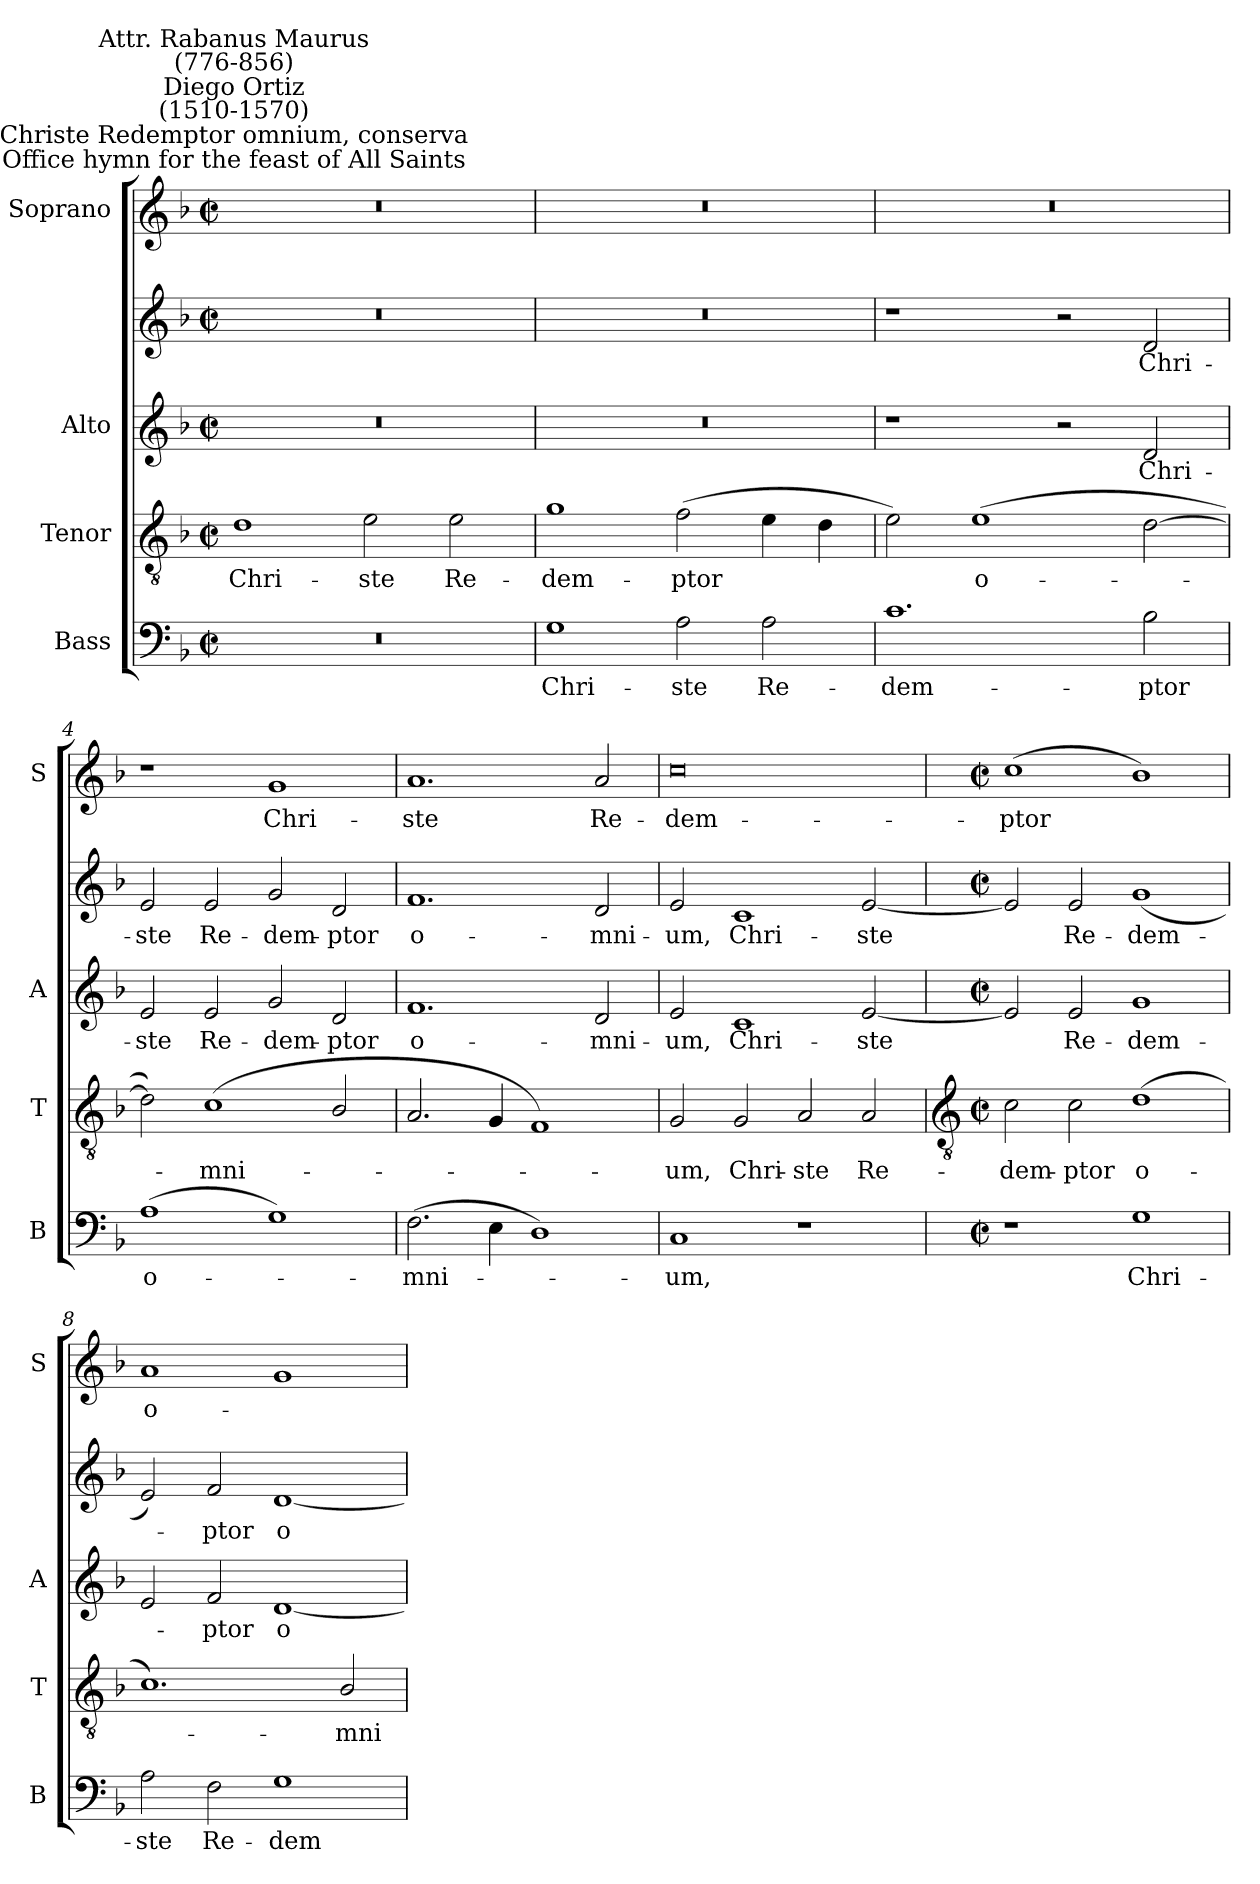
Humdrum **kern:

**kern	**text	**kern	**text	**kern	**text	**kern	**text	**kern	**text
*part4	*part4	*part3	*part3	*part2	*part2	*part2	*part2	*part1	*part1
*staff5	*staff5	*staff4	*staff4	*staff3	*staff3	*staff2	*staff2	*staff1	*staff1
*I"Bass	*	*I"Tenor	*	*I"Alto	*	*	*	*I"Soprano	*
*I'B	*	*I'T	*	*I'A	*	*	*	*I'S	*
*clefF4	*	*clefGv2	*	*	*	*clefG2	*	*clefG2	*
*k[b-]	*	*k[b-]	*	*k[b-]	*	*k[b-]	*	*k[b-]	*
*F:	*	*F:	*	*F:	*	*F:	*	*F:	*
*M4/2	*	*M4/2	*	*M4/2	*	*M4/2	*	*M4/2	*
*met(c|)	*	*met(c|)	*	*met(c|)	*	*met(c|)	*	*met(c|)	*
=1	=1	=1	=1	=1	=1	=1	=1	=1	=1
!	!	!	!	!	!	!	!	!LO:TX:a:cj:t=Office hymn for the feast of All Saints	!
!	!	!	!	!	!	!	!	!LO:TX:a:cj:t=Christe Redemptor omnium, conserva	!
!	!	!	!	!	!	!	!	!LO:TX:a:cj:t=Diego Ortiz\n(1510-1570)	!
!	!	!	!	!	!	!	!	!LO:TX:a:cj:t=Attr. Rabanus Maurus\n(776-856)	!
!	!	!	!LO:LY:b	!	!	!	!	!	!
0r	.	1d	Chri-	0r	.	0r	.	0r	.
!	!	!	!LO:LY:b	!	!	!	!	!	!
.	.	2e	-ste	.	.	.	.	.	.
!	!	!	!LO:LY:b	!	!	!	!	!	!
.	.	2e	Re-	.	.	.	.	.	.
=2	=2	=2	=2	=2	=2	=2	=2	=2	=2
!	!LO:LY:b	!	!LO:LY:b	!	!	!	!	!	!
1G	Chri-	1g	-dem-	0r	.	0r	.	0r	.
!	!LO:LY:b	!	!LO:LY:b	!	!	!	!	!	!
2A	-ste	(>2f	-ptor	.	.	.	.	.	.
!	!LO:LY:b	!	!	!	!	!	!	!	!
2A	Re-	4e	.	.	.	.	.	.	.
.	.	4d	.	.	.	.	.	.	.
=3	=3	=3	=3	=3	=3	=3	=3	=3	=3
!	!LO:LY:b	!	!	!	!	!	!	!	!
1.c	-dem-	2e)	.	1r	.	1r	.	0r	.
!	!	!	!LO:LY:b	!	!	!	!	!	!
.	.	(>1e	o-	.	.	.	.	.	.
.	.	.	.	2r	.	2r	.	.	.
!	!LO:LY:b	!	!	!	!LO:LY:b	!	!LO:LY:b	!	!
2B-	-ptor	[2d	.	2d	Chri-	2d	Chri-	.	.
=4	=4	=4	=4	=4	=4	=4	=4	=4	=4
!	!LO:LY:b	!	!	!	!LO:LY:b	!	!LO:LY:b	!	!
(>1A	o-	2d])	.	2e	-ste	2e	-ste	1r	.
!	!	!	!LO:LY:b	!	!LO:LY:b	!	!LO:LY:b	!	!
.	.	(<1c	mni-	2e	Re-	2e	Re-	.	.
!	!	!	!	!	!LO:LY:b	!	!LO:LY:b	!	!LO:LY:b
1G)	.	.	.	2g	-dem-	2g	-dem-	1g	Chri-
!	!	!	!	!	!LO:LY:b	!	!LO:LY:b	!	!
.	.	2B-/	.	2d	-ptor	2d	-ptor	.	.
=5	=5	=5	=5	=5	=5	=5	=5	=5	=5
!	!LO:LY:b	!	!	!	!LO:LY:b	!	!LO:LY:b	!	!LO:LY:b
(>2.F	mni-	2.A	.	1.f	o-	1.f	o-	1.a	-ste
4E	.	4G	.	.	.	.	.	.	.
1D)	.	1F)	.	.	.	.	.	.	.
!	!	!	!	!	!LO:LY:b	!	!LO:LY:b	!	!LO:LY:b
.	.	.	.	2d	-mni-	2d	-mni-	2a	Re-
=6	=6	=6	=6	=6	=6	=6	=6	=6	=6
!	!LO:LY:b	!	!LO:LY:b	!	!LO:LY:b	!	!LO:LY:b	!	!LO:LY:b
1C	um,	2G	um,	2e	-um,	2e	-um,	0cc	-dem-
!	!	!	!LO:LY:b	!	!LO:LY:b	!	!LO:LY:b	!	!
.	.	2G	Chri-	1c	Chri-	1c	Chri-	.	.
!	!	!	!LO:LY:b	!	!	!	!	!	!
1r	.	2A	-ste	.	.	.	.	.	.
!	!	!	!LO:LY:b	!	!LO:LY:b	!	!LO:LY:b	!	!
.	.	2A	Re-	[2e	-ste	[2e	-ste	.	.
!!LO:LB:g=z
=7	=7	=7	=7	=7	=7	=7	=7	=7	=7
*	*	*clefGv2	*	*	*	*	*	*	*
*M4/2	*	*M4/2	*	*M4/2	*	*M4/2	*	*M4/2	*
*met(c|)	*	*met(c|)	*	*met(c|)	*	*met(c|)	*	*met(c|)	*
!	!	!	!LO:LY:b	!	!	!	!	!	!LO:LY:b
1r	.	2c	-dem-	2e]	.	2e]	.	(>1cc	-ptor
!	!	!	!LO:LY:b	!	!LO:LY:b	!	!LO:LY:b	!	!
.	.	2c	-ptor	2e	Re-	2e	Re-	.	.
!	!LO:LY:b	!	!LO:LY:b	!	!LO:LY:b	!	!LO:LY:b	!	!
1G	Chri-	(>1d	o-	1g	-dem-	(<1g	-dem-	1b-)	.
=8	=8	=8	=8	=8	=8	=8	=8	=8	=8
!	!LO:LY:b	!	!	!	!	!	!	!	!LO:LY:b
2A	-ste	1.c)	.	2e	.	2e)	.	1a	o-
!	!LO:LY:b	!	!	!	!LO:LY:b	!	!LO:LY:b	!	!
2F	Re-	.	.	2f	ptor	2f	ptor	.	.
!	!LO:LY:b	!	!	!	!LO:LY:b	!	!LO:LY:b	!	!
1G	-dem-	.	.	[1d	o-	[1d	o-	1g	.
!	!	!	!LO:LY:b	!	!	!	!	!	!
.	.	2B-/	mni-	.	.	.	.	.	.
=	=	=	=	=	=	=	=	=	=
*-	*-	*-	*-	*-	*-	*-	*-	*-	*-
